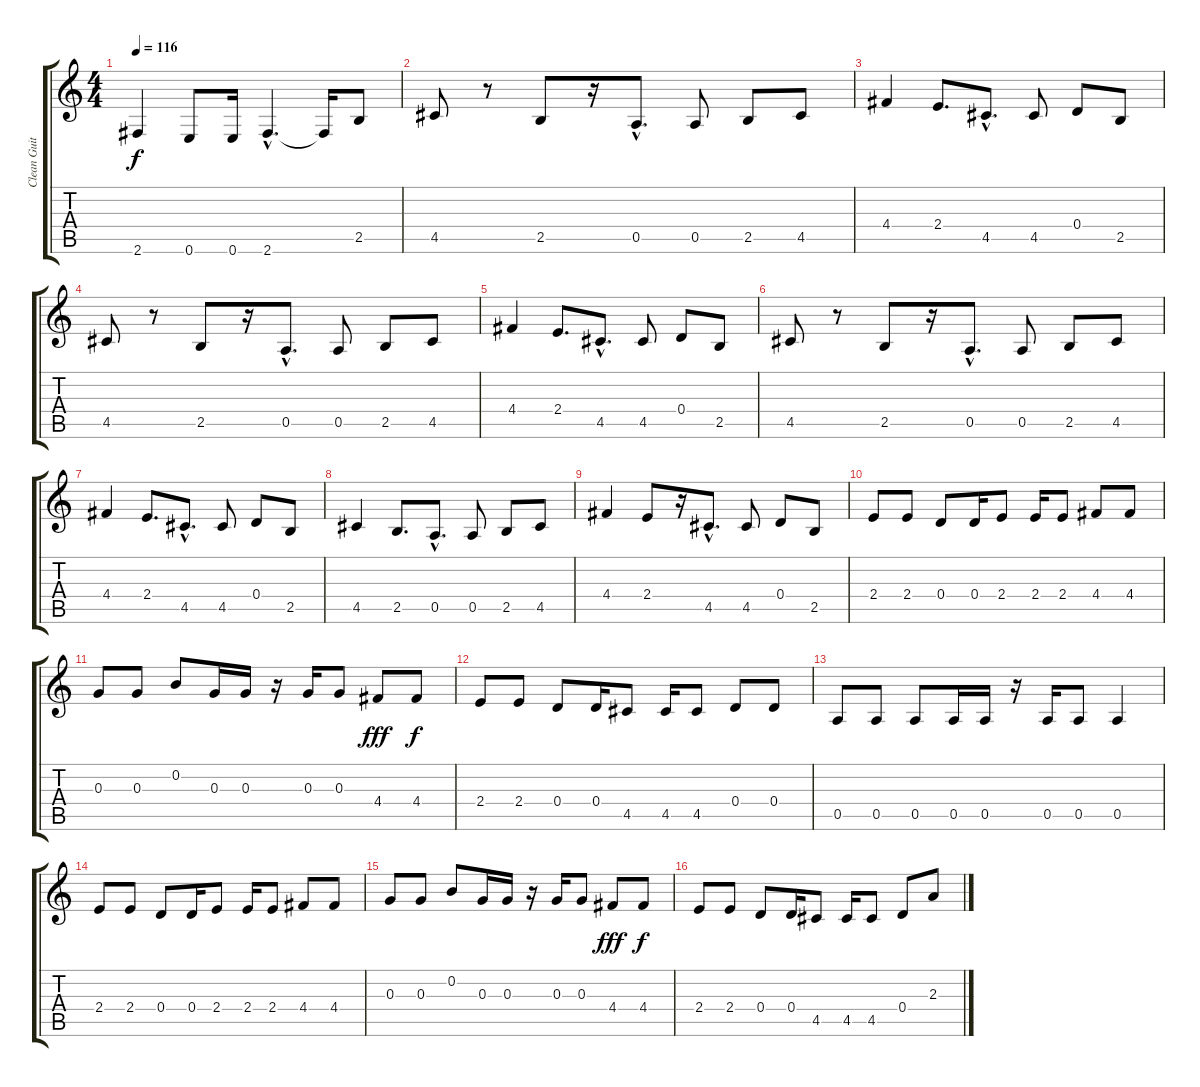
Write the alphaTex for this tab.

\track ("Clean Guitar" "Clean Guit") {instrument electricguitarclean}
\staff {score tabs}
\tuning (E4 B3 G3 D3 A2 E2) {hide}
\ts (4 4)
\tempo 116
\clef g2
\ks c
2.6.4{dy f} 0.6.8 0.6.16 2.6{hac}.4{d} 2.6{t}.16 2.5.8 |
4.5.8 r.8 2.5.8 r.16 0.5{hac}.8{d} 0.5.8 2.5.8 4.5.8 |
4.4.4 2.4.8{d} 4.5{hac}.8{d} 4.5.8 0.4.8 2.5.8 |
4.5.8 r.8 2.5.8 r.16 0.5{hac}.8{d} 0.5.8 2.5.8 4.5.8 |
4.4.4 2.4.8{d} 4.5{hac}.8{d} 4.5.8 0.4.8 2.5.8 |
4.5.8 r.8 2.5.8 r.16 0.5{hac}.8{d} 0.5.8 2.5.8 4.5.8 |
4.4.4 2.4.8{d} 4.5{hac}.8{d} 4.5.8 0.4.8 2.5.8 |
4.5.4 2.5.8{d} 0.5{hac}.8{d} 0.5.8 2.5.8 4.5.8 |
4.4.4 2.4.8 r.16 4.5{hac}.8{d} 4.5.8 0.4.8 2.5.8 |
2.4.8 2.4.8 0.4.8 0.4.16 2.4.8 2.4.16 2.4.8 4.4.8 4.4.8 |
0.3.8 0.3.8 0.2.8 0.3.16 0.3.16 r.16 0.3.16 0.3.8 4.4.8{dy fff} 4.4.8{dy f} |
2.4.8 2.4.8 0.4.8 0.4.16 4.5.8 4.5.16 4.5.8 0.4.8 0.4.8 |
0.5.8 0.5.8 0.5.8 0.5.16 0.5.16 r.16 0.5.16 0.5.8 0.5.4 |
2.4.8 2.4.8 0.4.8 0.4.16 2.4.8 2.4.16 2.4.8 4.4.8 4.4.8 |
0.3.8 0.3.8 0.2.8 0.3.16 0.3.16 r.16 0.3.16 0.3.8 4.4.8{dy fff} 4.4.8{dy f} |
2.4.8 2.4.8 0.4.8 0.4.16 4.5.8 4.5.16 4.5.8 0.4.8 2.3.8
